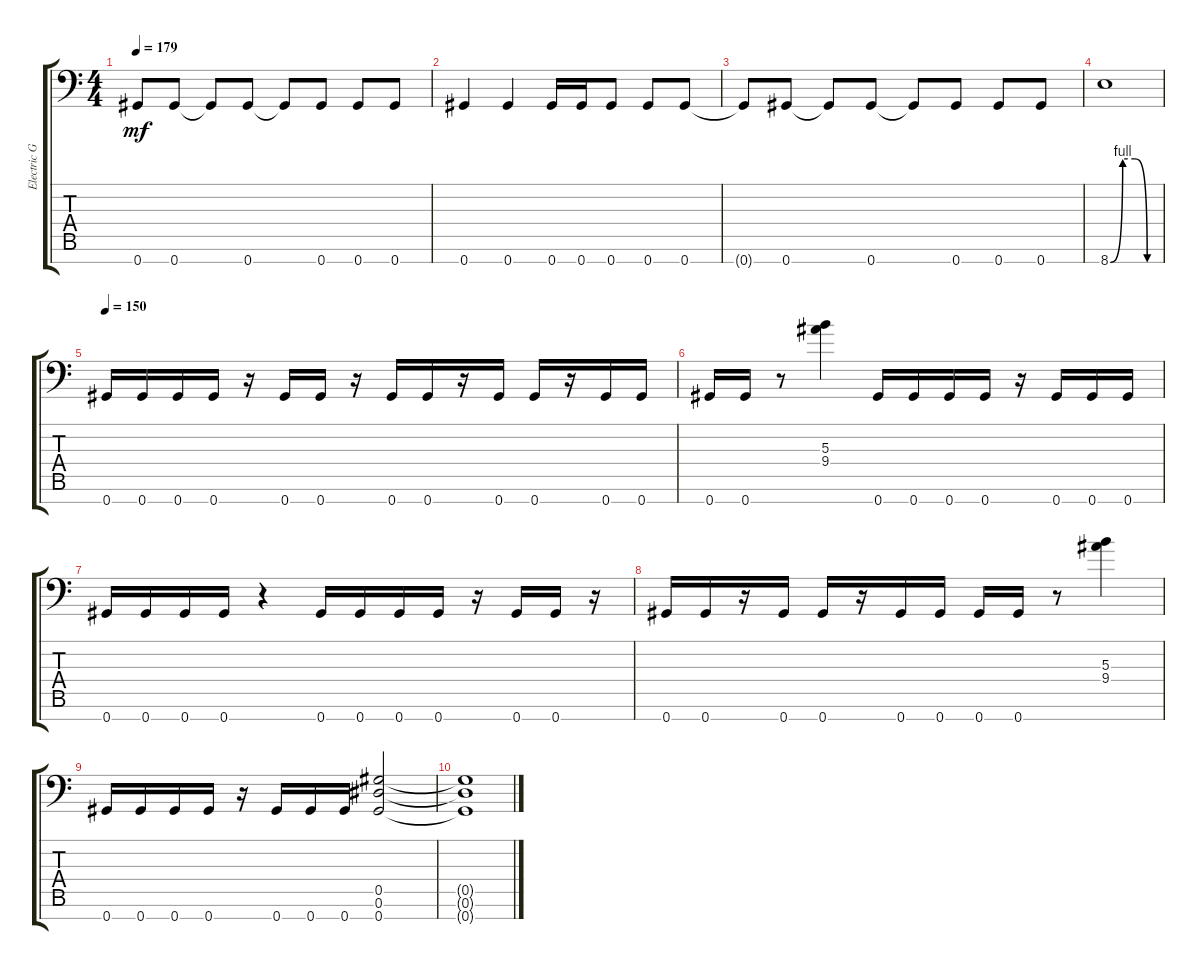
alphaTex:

\track ("Electric Guitar" "Electric G") {instrument distortionguitar}
\staff {score tabs}
\tuning (Eb4 Bb3 Gb3 Db3 Ab2 Eb2 Ab1) {hide}
\ts (4 4)
\tempo 179
\clef f4
\ks c
0.7.8{dy mf} 0.7.8 0.7{t}.8 0.7.8 0.7{t}.8 0.7.8 0.7.8 0.7.8 |
0.7.4 0.7.4 0.7.16 0.7.16 0.7.8 0.7.8 0.7.8 |
0.7{t}.8 0.7.8 0.7{t}.8 0.7.8 0.7{t}.8 0.7.8 0.7.8 0.7.8 |
8.7{be (custom 0 0 15 4 30 4 45 0 60 0)}.1 |
\tempo 150
0.7.16 0.7.16 0.7.16 0.7.16 r.16 0.7.16 0.7.16 r.16 0.7.16 0.7.16 r.16 0.7.16 0.7.16 r.16 0.7.16 0.7.16 |
0.7.16 0.7.16 r.8 (5.3 9.4).4 0.7.16 0.7.16 0.7.16 0.7.16 r.16 0.7.16 0.7.16 0.7.16 |
0.7.16 0.7.16 0.7.16 0.7.16 r.4 0.7.16 0.7.16 0.7.16 0.7.16 r.16 0.7.16 0.7.16 r.16 |
0.7.16 0.7.16 r.16 0.7.16 0.7.16 r.16 0.7.16 0.7.16 0.7.16 0.7.16 r.8 (5.3 9.4).4 |
0.7.16 0.7.16 0.7.16 0.7.16 r.16 0.7.16 0.7.16 0.7.16 (0.5 0.6 0.7).2 |
(0.5{t} 0.6{t} 0.7{t}).1
